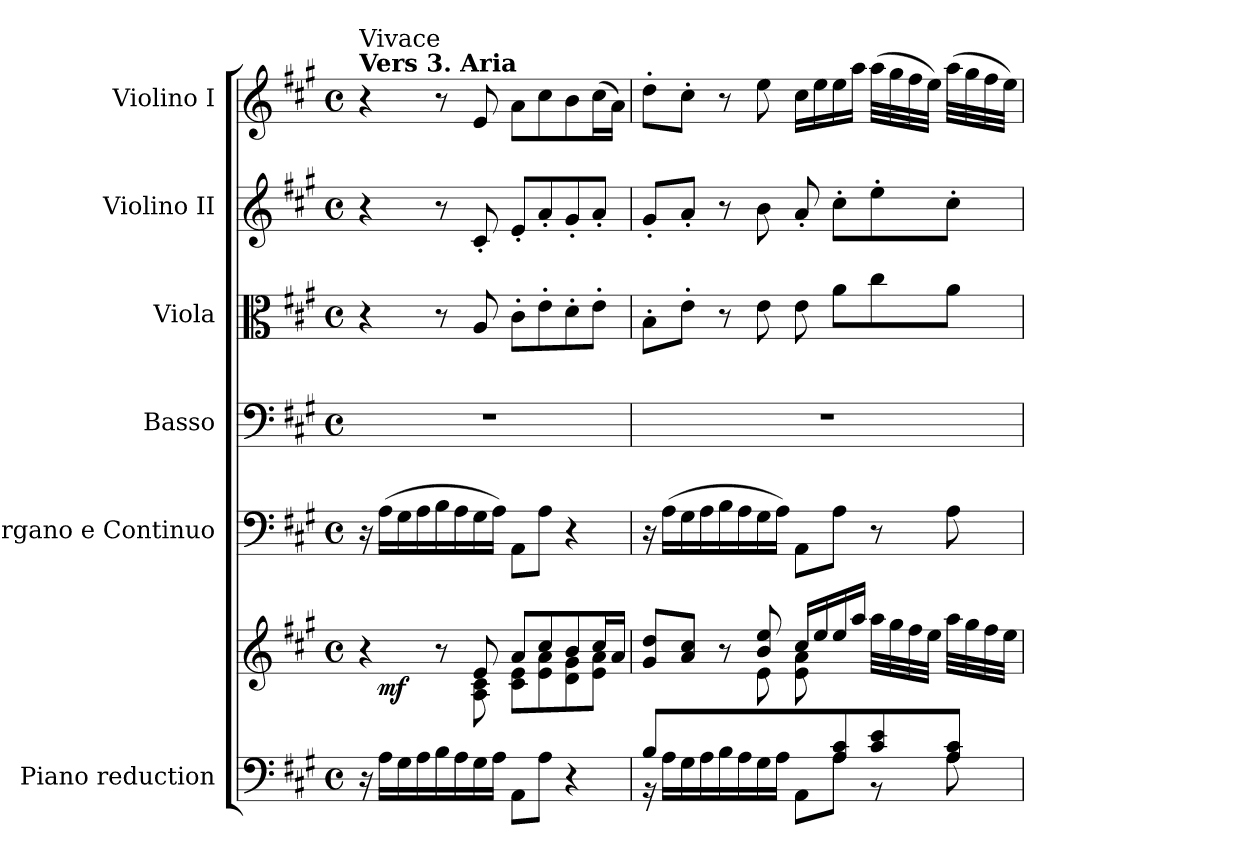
**kern	**kern	**dynam	**kern	**kern	**kern	**kern	**kern
*part6	*part6	*part6	*part5	*part4	*part3	*part2	*part1
*staff7	*staff6	*staff6/7	*staff5	*staff4	*staff3	*staff2	*staff1
*I"Piano reduction	*	*	*I"Organo e Continuo	*I"Basso	*I"Viola	*I"Violino II	*I"Violino I
*I'Pno	*	*	*	*	*I'Vla	*I'Vln	*I'Vln
*stria5	*stria5	*	*	*	*	*	*
*clefF4	*clefG2	*	*clefF4	*clefF4	*clefC3	*clefG2	*clefG2
*k[f#c#g#]	*k[f#c#g#]	*	*k[f#c#g#]	*k[f#c#g#]	*k[f#c#g#]	*k[f#c#g#]	*k[f#c#g#]
*M4/4	*M4/4	*	*M4/4	*M4/4	*M4/4	*M4/4	*M4/4
*met(c)	*met(c)	*	*met(c)	*met(c)	*met(c)	*met(c)	*met(c)
=1	=1	=1	=1	=1	=1	=1	=1
*	*^	*	*	*	*	*	*
*	*	*^	*	*	*	*	*	*
!	!	!	!	!	!	!	!	!	!LO:TX:a:B:t=Vers 3. Aria
!	!	!	!	!	!	!	!	!	!LO:TX:a:t=Vivace
16r	4r	4ryy	16ryy	.	16r	1r	4r	4r	4r
!	!	!	!	!LO:DY:b	!	!	!	!	!
16A\LL	.	.	2...ryy	mf	(16A\LL	.	.	.	.
16G#\	.	.	.	.	16G#\	.	.	.	.
16A\	.	.	.	.	16A\	.	.	.	.
16B\	8r	8ryy	.	.	16B\	.	8r	8r	8r
16A\	.	.	.	.	16A\	.	.	.	.
16G#\	8e/	8A\ 8c#\	.	.	16G#\	.	8A/	8c#'/	8e/
16A\JJ	.	.	.	.	16A\JJ)	.	.	.	.
8AA\L	8a/L	8c#\ 8e\L	.	.	8AA\L	.	8c#'\L	8e'/L	8a\L
8A\J	8cc#/	8e\ 8a\	.	.	8A\J	.	8e'\	8a'/	8cc#\
4r	8b/	8d\ 8g#\	.	.	4r	.	8d'\	8g#'/	8b\
.	16cc#/L	8e\ 8a\J	.	.	.	.	8e'\J	8a'/J	(16cc#\L
.	16a/JJ	.	.	.	.	.	.	.	16a\JJ)
*	*	*v	*v	*	*	*	*	*	*
=2	=2	=2	=2	=2	=2	=2	=2	=2
*^	*	*	*	*	*	*	*	*
8B/L	16r	8g#/ 8dd/L	8ryy	.	16r	1r	8B'\L	8g#'/L	8dd'\L
.	16A\LL	.	.	.	(16A\LL	.	.	.	.
2ryy	16G#\	8a/ 8cc#/J	8e\J	.	16G#\	.	8e'\J	8a'/J	8cc#'\J
.	16A\	.	.	.	16A\	.	.	.	.
.	16B\	8r	8ryy	.	16B\	.	8r	8r	8r
.	16A\	.	.	.	16A\	.	.	.	.
.	16G#\	8b/ 8ee/	8e\	.	16G#\	.	8e\	8b\	8ee\
.	16A\JJ	.	.	.	16A\JJ)	.	.	.	.
.	8AA\L	16cc#/LL	8e\ 8a\L	.	8AA\L	.	8e\	8a'/	16cc#\LL
.	.	16ee/	.	.	.	.	.	.	16ee\
8A/ 8c#/	8A\J	16ee/	4.ryy	.	8A\J	.	8a\L	8cc#'\L	16ee\
.	.	16aa/JJ	.	.	.	.	.	.	16aa\JJ
8c#/ 8e/	8r	32aa\LLL	.	.	8r	.	8cc#\	8ee'\	(32aa\LLL
.	.	32gg#\	.	.	.	.	.	.	32gg#\
.	.	32ff#\	.	.	.	.	.	.	32ff#\
.	.	32ee\JJJ	.	.	.	.	.	.	32ee\JJJ)
8A/ 8c#/J	8A\	32aa\LLL	.	.	8A\	.	8a\J	8cc#'\J	(32aa\LLL
.	.	32gg#\	.	.	.	.	.	.	32gg#\
.	.	32ff#\	.	.	.	.	.	.	32ff#\
.	.	32ee\JJJ	.	.	.	.	.	.	32ee\JJJ)
*v	*v	*	*	*	*	*	*	*	*
*	*v	*v	*	*	*	*	*	*
=	=	=	=	=	=	=	=
*-	*-	*-	*-	*-	*-	*-	*-
